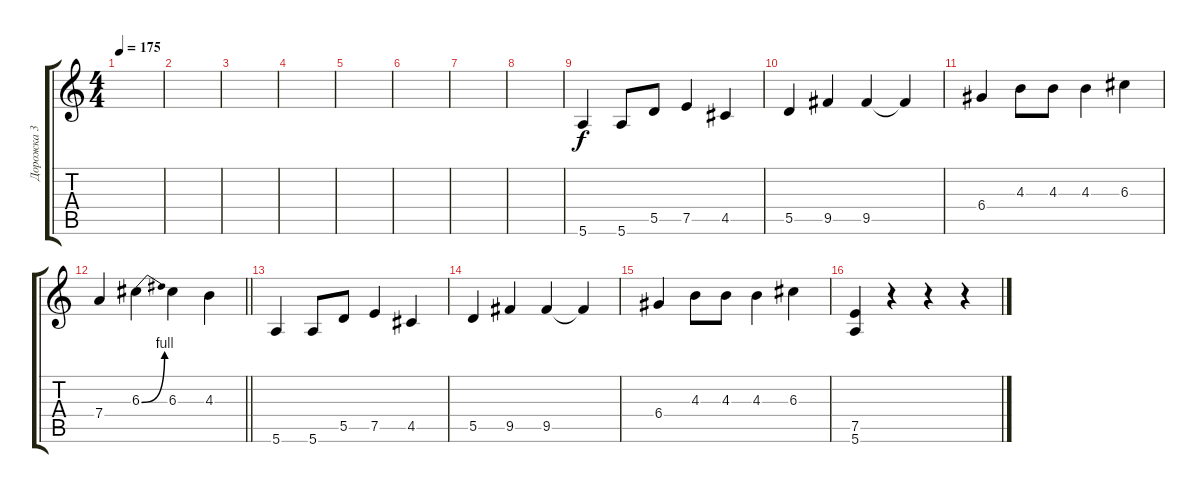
\track ("Дорожка 3" "Дорожка 3") {instrument distortionguitar}
\staff {score tabs}
\tuning (E4 B3 G3 D3 A2 E2) {hide}
\ts (4 4)
\tempo 175
\clef g2
\ks c
|
|
|
|
|
|
|
|
5.6.4 5.6.8 5.5.8 7.5.4 4.5.4 |
5.5.4 9.5.4 9.5.4 9.5{t}.4 |
6.4.4 4.3.8 4.3.8 4.3.4 6.3.4 |
\barLineRight lightlight
7.4.4 6.3{be (bend 0 0 60 4)}.4 6.3.4 4.3.4 |
5.6.4 5.6.8 5.5.8 7.5.4 4.5.4 |
5.5.4 9.5.4 9.5.4 9.5{t}.4 |
6.4.4 4.3.8 4.3.8 4.3.4 6.3.4 |
(7.5 5.6).4 r.4 r.4 r.4
